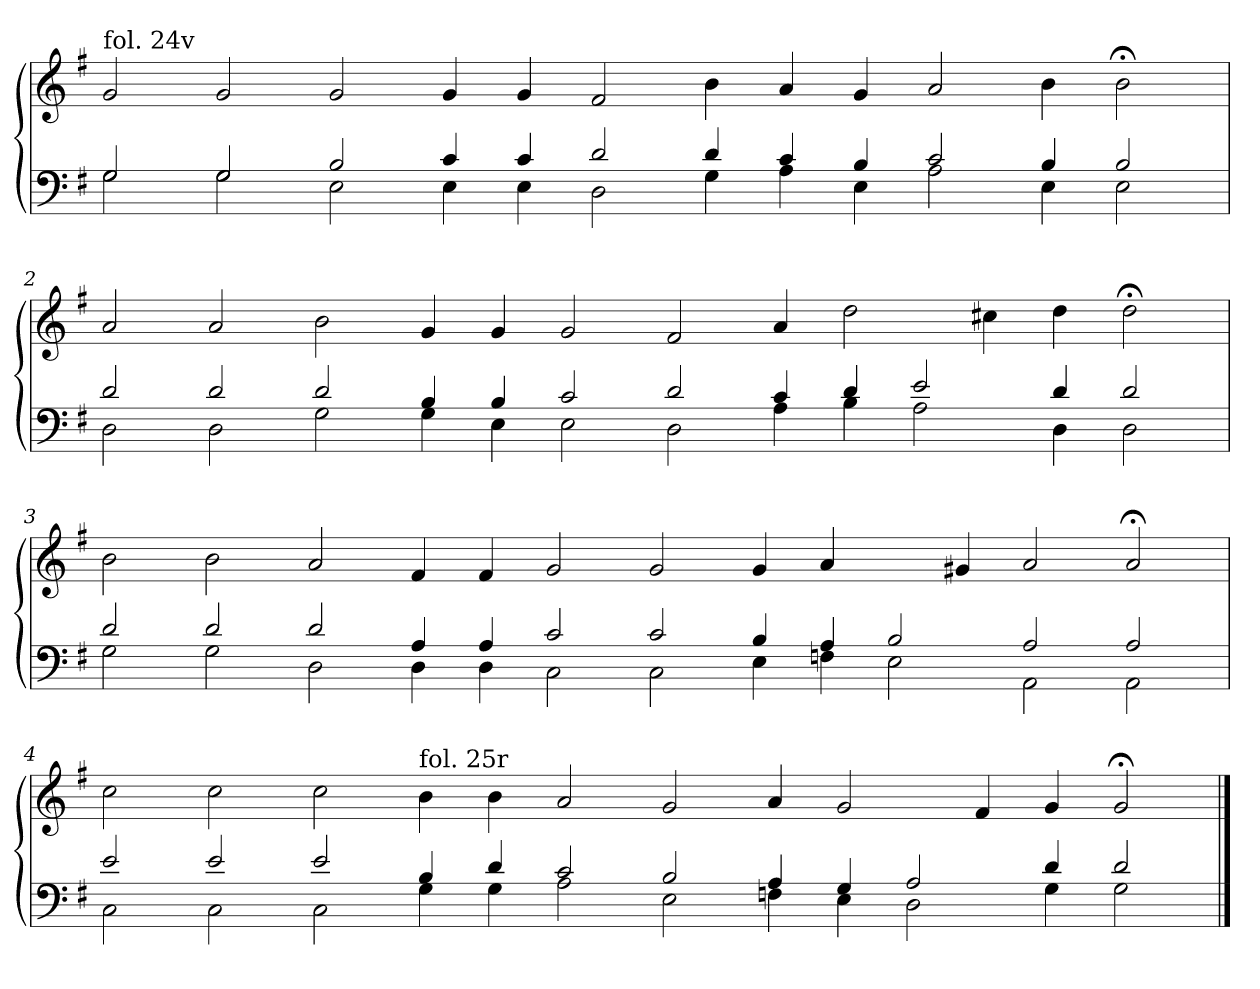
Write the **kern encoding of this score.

**kern	**kern
*part1	*part1
*staff2	*staff1
*clefF4	*clefG2
*k[f#]	*k[f#]
=1	=1
*^	*
!	!	!LO:TX:a:t=fol. 24v
2G/	2G\	2g/
2G/	2G\	2g/
2B/	2E\	2g/
4c/	4E\	4g/
4c/	4E\	4g/
2d/	2D\	2f#/
4d/	4G\	4b\
4c/	4A\	4a/
4B/	4E\	4g/
2c/	2A\	2a/
4B/	4E\	4b\
2B/	2E\	2b;<\
!!LO:LB:g=z
=2	=2	=2
2d/	2D\	2a/
2d/	2D\	2a/
2d/	2G\	2b\
4B/	4G\	4g/
4B/	4E\	4g/
2c/	2E\	2g/
2d/	2D\	2f#/
4c/	4A\	4a/
4d/	4B\	2dd\
2e/	2A\	.
.	.	4cc#X\
4d/	4D\	4dd\
2d/	2D\	2dd;<\
!!LO:LB:g=z
=3	=3	=3
2d/	2G\	2b\
2d/	2G\	2b\
2d/	2D\	2a/
4A/	4D\	4f#/
4A/	4D\	4f#/
2c/	2C\	2g/
2c/	2C\	2g/
4B/	4E\	4g/
4A/	4Fn\	4a/
2B/	2E\	4ryy
.	.	4g#X/
2A/	2AA\	2a/
2A/	2AA\	2a;</
!!LO:LB:g=z
=4	=4	=4
2e/	2C\	2cc\
2e/	2C\	2cc\
2e/	2C\	2cc\
!	!	!LO:TX:a:t=fol. 25r
4B/	4G\	4b\
4d/	4G\	4b\
2c/	2A\	2a/
2B/	2E\	2g/
4A/	4Fn\	4a/
4G/	4E\	2g/
2A/	2D\	.
.	.	4f#/
4d/	4G\	4g/
2d/	2G\	2g;</
*v	*v	*
==	==
*-	*-
